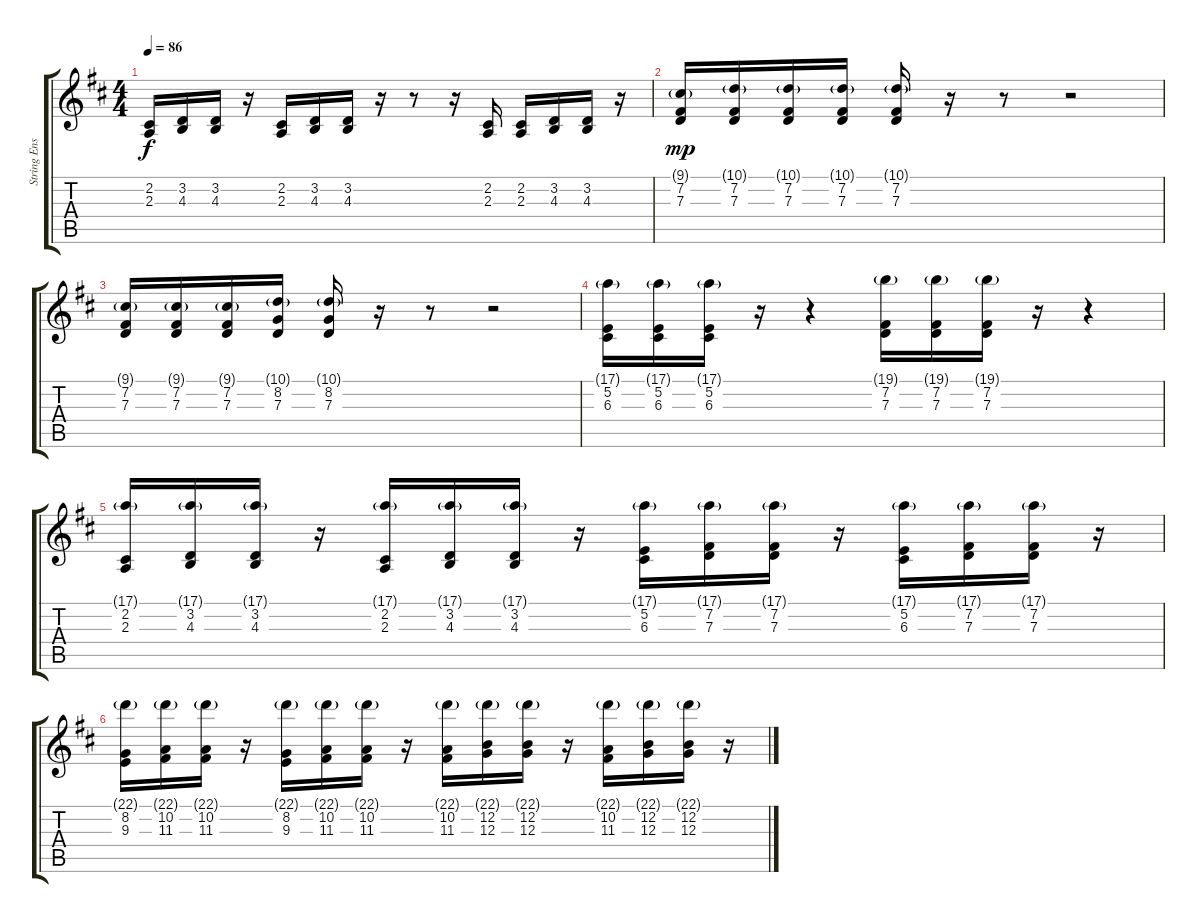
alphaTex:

\track ("String Ensemble" "String Ens") {instrument stringensemble1}
\staff {score tabs}
\tuning (E4 B3 G3 D3 A2 E2) {hide}
\ts (4 4)
\tempo 86
\clef g2
\ks d
(2.2 2.3).16{dy f} (3.2 4.3).16 (3.2 4.3).16 r.16 (2.2 2.3).16 (3.2 4.3).16 (3.2 4.3).16 r.16 r.8 r.16 (2.2 2.3).16 (2.2 2.3).16 (3.2 4.3).16 (3.2 4.3).16 r.16 |
(9.1{g} 7.2 7.3).16{dy mp} (10.1{g} 7.2 7.3).16 (10.1{g} 7.2 7.3).16 (10.1{g} 7.2 7.3).16 (10.1{g} 7.2 7.3).16 r.16 r.8 r.2 |
(9.1{g} 7.2 7.3).16 (9.1{g} 7.2 7.3).16 (9.1{g} 7.2 7.3).16 (10.1{g} 8.2 7.3).16 (10.1{g} 8.2 7.3).16 r.16 r.8 r.2 |
(17.1{g} 5.2 6.3).16 (17.1{g} 5.2 6.3).16 (17.1{g} 5.2 6.3).16 r.16 r.4 (19.1{g} 7.2 7.3).16 (19.1{g} 7.2 7.3).16 (19.1{g} 7.2 7.3).16 r.16 r.4 |
(17.1{g} 2.2 2.3).16 (17.1{g} 3.2 4.3).16 (17.1{g} 3.2 4.3).16 r.16 (17.1{g} 2.2 2.3).16 (17.1{g} 3.2 4.3).16 (17.1{g} 3.2 4.3).16 r.16 (17.1{g} 5.2 6.3).16 (17.1{g} 7.2 7.3).16 (17.1{g} 7.2 7.3).16 r.16 (17.1{g} 5.2 6.3).16 (17.1{g} 7.2 7.3).16 (17.1{g} 7.2 7.3).16 r.16 |
(22.1{g} 8.2 9.3).16 (22.1{g} 10.2 11.3).16 (22.1{g} 10.2 11.3).16 r.16 (22.1{g} 8.2 9.3).16 (22.1{g} 10.2 11.3).16 (22.1{g} 10.2 11.3).16 r.16 (22.1{g} 10.2 11.3).16 (22.1{g} 12.2 12.3).16 (22.1{g} 12.2 12.3).16 r.16 (22.1{g} 10.2 11.3).16 (22.1{g} 12.2 12.3).16 (22.1{g} 12.2 12.3).16 r.16
